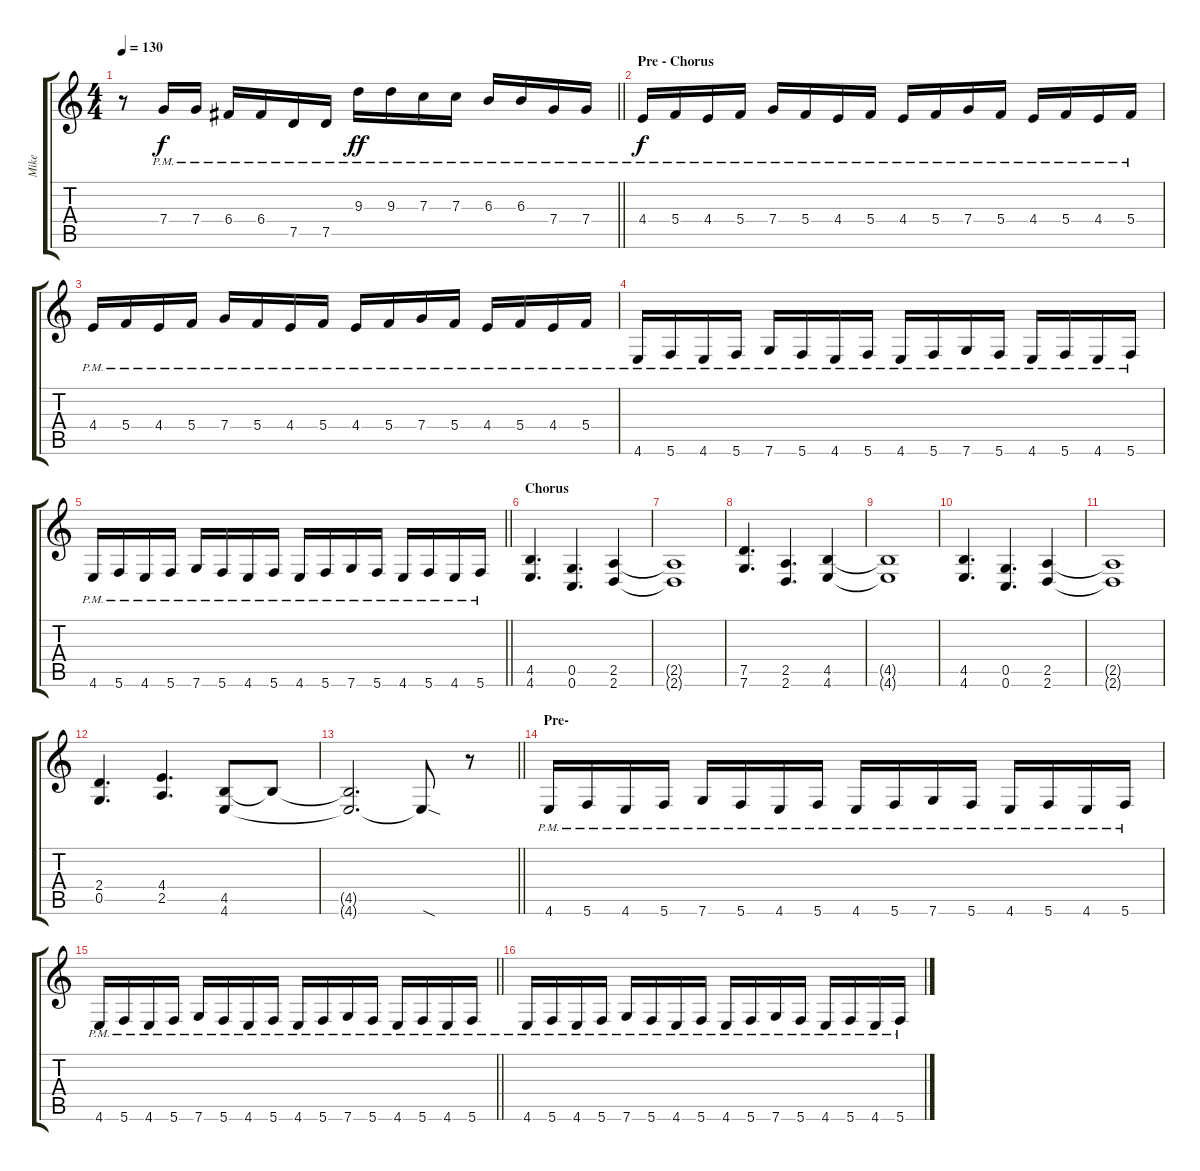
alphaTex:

\track ("Mike" "Mike") {instrument distortionguitar}
\staff {score tabs}
\tuning (D4 A3 F3 C3 G2 C2) {hide}
\ts (4 4)
\tempo 130
\clef g2
\barLineRight lightlight
\ks c
r.8{dy ff} 7.4{pm}.16{dy f} 7.4{pm}.16 6.4{pm}.16 6.4{pm}.16 7.5{pm}.16 7.5{pm}.16 9.3{pm}.16{dy ff} 9.3{pm}.16 7.3{pm}.16 7.3{pm}.16 6.3{pm}.16 6.3{pm}.16 7.4{pm}.16 7.4{pm}.16 |
\section ("" "Pre - Chorus")
4.4{pm}.16{dy f} 5.4{pm}.16 4.4{pm}.16 5.4{pm}.16 7.4{pm}.16 5.4{pm}.16 4.4{pm}.16 5.4{pm}.16 4.4{pm}.16 5.4{pm}.16 7.4{pm}.16 5.4{pm}.16 4.4{pm}.16 5.4{pm}.16 4.4{pm}.16 5.4{pm}.16 |
4.4{pm}.16 5.4{pm}.16 4.4{pm}.16 5.4{pm}.16 7.4{pm}.16 5.4{pm}.16 4.4{pm}.16 5.4{pm}.16 4.4{pm}.16 5.4{pm}.16 7.4{pm}.16 5.4{pm}.16 4.4{pm}.16 5.4{pm}.16 4.4{pm}.16 5.4{pm}.16 |
4.6{pm}.16 5.6{pm}.16 4.6{pm}.16 5.6{pm}.16 7.6{pm}.16 5.6{pm}.16 4.6{pm}.16 5.6{pm}.16 4.6{pm}.16 5.6{pm}.16 7.6{pm}.16 5.6{pm}.16 4.6{pm}.16 5.6{pm}.16 4.6{pm}.16 5.6{pm}.16 |
\barLineRight lightlight
4.6{pm}.16 5.6{pm}.16 4.6{pm}.16 5.6{pm}.16 7.6{pm}.16 5.6{pm}.16 4.6{pm}.16 5.6{pm}.16 4.6{pm}.16 5.6{pm}.16 7.6{pm}.16 5.6{pm}.16 4.6{pm}.16 5.6{pm}.16 4.6{pm}.16 5.6{pm}.16 |
\section ("" "Chorus")
(4.5 4.6).4{d} (0.5 0.6).4{d} (2.5 2.6).4 |
(2.5{t} 2.6{t}).1 |
(7.5 7.6).4{d} (2.5 2.6).4{d} (4.5 4.6).4 |
(4.5{t} 4.6{t}).1 |
(4.5 4.6).4{d} (0.5 0.6).4{d} (2.5 2.6).4 |
(2.5{t} 2.6{t}).1 |
(2.4 0.5).4{d} (4.4 2.5).4{d} (4.5 4.6).8 4.5{t}.8 |
\barLineRight lightlight
(4.5{t} 4.6{t}).2{d} 4.6{sod t}.8 r.8 |
\section ("" "Pre-")
4.6{pm}.16 5.6{pm}.16 4.6{pm}.16 5.6{pm}.16 7.6{pm}.16 5.6{pm}.16 4.6{pm}.16 5.6{pm}.16 4.6{pm}.16 5.6{pm}.16 7.6{pm}.16 5.6{pm}.16 4.6{pm}.16 5.6{pm}.16 4.6{pm}.16 5.6{pm}.16 |
\barLineRight lightlight
4.6{pm}.16 5.6{pm}.16 4.6{pm}.16 5.6{pm}.16 7.6{pm}.16 5.6{pm}.16 4.6{pm}.16 5.6{pm}.16 4.6{pm}.16 5.6{pm}.16 7.6{pm}.16 5.6{pm}.16 4.6{pm}.16 5.6{pm}.16 4.6{pm}.16 5.6{pm}.16 |
4.6{pm}.16 5.6{pm}.16 4.6{pm}.16 5.6{pm}.16 7.6{pm}.16 5.6{pm}.16 4.6{pm}.16 5.6{pm}.16 4.6{pm}.16 5.6{pm}.16 7.6{pm}.16 5.6{pm}.16 4.6{pm}.16 5.6{pm}.16 4.6{pm}.16 5.6{pm}.16
